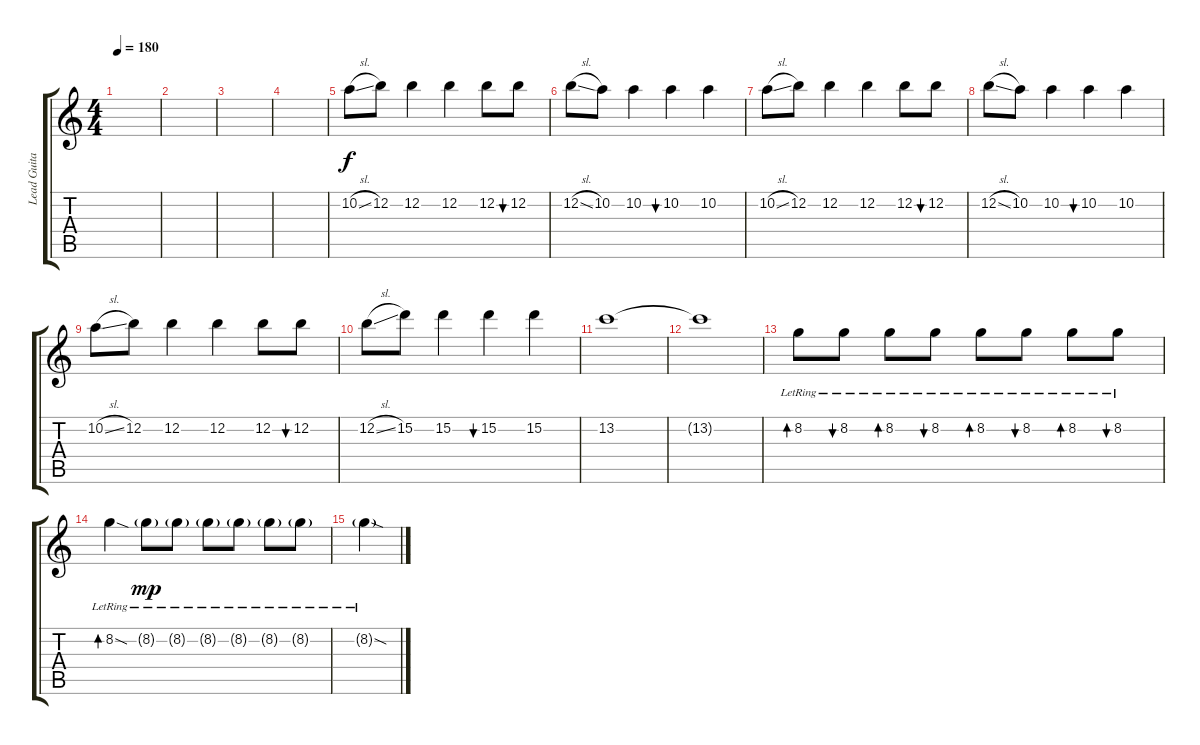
\track ("Lead Guitar" "Lead Guita") {instrument overdrivenguitar}
\staff {score tabs}
\tuning (E4 B3 G3 D3 A2 E2) {hide}
\ts (4 4)
\tempo 180
\clef g2
\ks c
|
|
|
|
10.2{sl}.8 12.2.8 12.2.4 12.2.4 12.2.8 12.2.8{bu 60} |
12.2{sl}.8 10.2.8 10.2.4 10.2.4{bu 60} 10.2.4 |
10.2{sl}.8 12.2.8 12.2.4 12.2.4 12.2.8 12.2.8{bu 60} |
12.2{sl}.8 10.2.8 10.2.4 10.2.4{bu 60} 10.2.4 |
10.2{sl}.8 12.2.8 12.2.4 12.2.4 12.2.8 12.2.8{bu 60} |
12.2{sl}.8 15.2.8 15.2.4 15.2.4{bu 60} 15.2.4 |
13.2.1 |
13.2{t}.1 |
8.2{lr}.8{bd 60} 8.2{lr}.8{bu 60} 8.2{lr}.8{bd 60} 8.2{lr}.8{bu 60} 8.2{lr}.8{bd 60} 8.2{lr}.8{bu 60} 8.2{lr}.8{bd 60} 8.2{lr}.8{bu 60} |
8.2{sod lr}.4{bd 60} 8.2{g lr}.8{dy mp} 8.2{g lr}.8 8.2{g lr}.8 8.2{g lr}.8 8.2{g lr}.8 8.2{g lr}.8 |
8.2{sod g lr}.4
